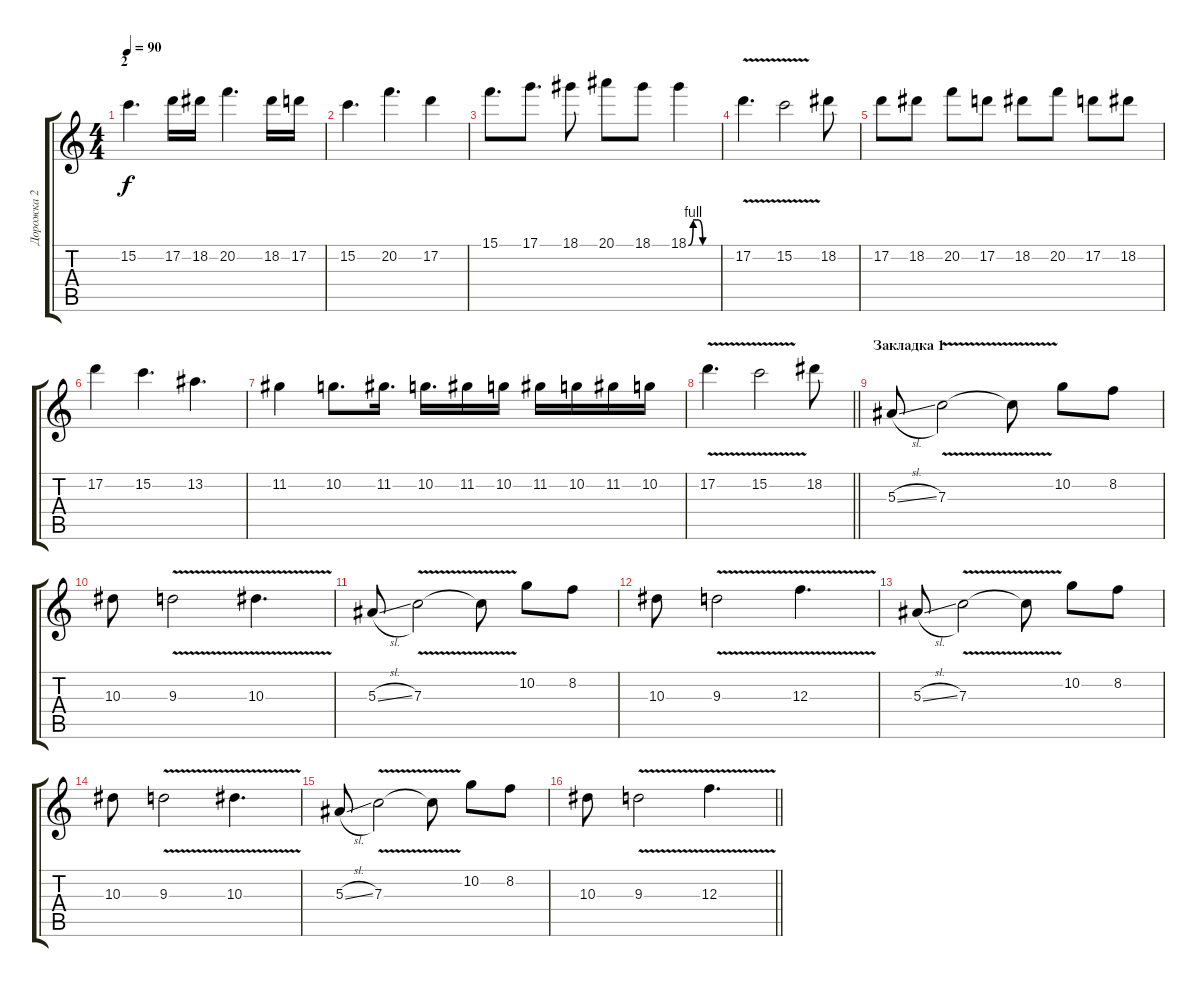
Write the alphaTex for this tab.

\track ("Дорожка 2" "Дорожка 2") {instrument acousticguitarsteel}
\staff {score tabs}
\tuning (D4 A3 F3 C3 G2 C2) {hide}
\ts (4 4)
\section ("" "2")
\tempo 90
\clef g2
\ks c
15.2.4{d dy f} 17.2.16 18.2.16 20.2.4{d} 18.2.16 17.2.16 |
15.2.4{d} 20.2.4{d} 17.2.4 |
15.1.8{d} 17.1.8{d} 18.1.8 20.1.8 18.1.8 18.1{be (custom 0 0 10 4 20 4 30 0 60 0)}.4 |
17.2{v}.4{d} 15.2{v}.2 18.2.8 |
17.2.8 18.2.8 20.2.8 17.2.8 18.2.8 20.2.8 17.2.8 18.2.8 |
17.2.4 15.2.4{d} 13.2.4{d} |
11.2.4 10.2.8{d} 11.2.16{d} 10.2.16{d} 11.2.16 10.2.16 11.2.16 10.2.16 11.2.16 10.2.16 |
\barLineRight lightlight
17.2{v}.4{d} 15.2{v}.2 18.2.8 |
\section ("" "Закладка 1")
5.3{sl}.8 7.3{v}.2 7.3{t}.8 10.2.8 8.2.8 |
10.3.8 9.3{v}.2 10.3{v}.4{d} |
5.3{sl}.8 7.3{v}.2 7.3{t}.8 10.2.8 8.2.8 |
10.3.8 9.3{v}.2 12.3{v}.4{d} |
5.3{sl}.8 7.3{v}.2 7.3{t}.8 10.2.8 8.2.8 |
10.3.8 9.3{v}.2 10.3{v}.4{d} |
5.3{sl}.8 7.3{v}.2 7.3{t}.8 10.2.8 8.2.8 |
\barLineRight lightlight
10.3.8 9.3{v}.2 12.3{v}.4{d}
